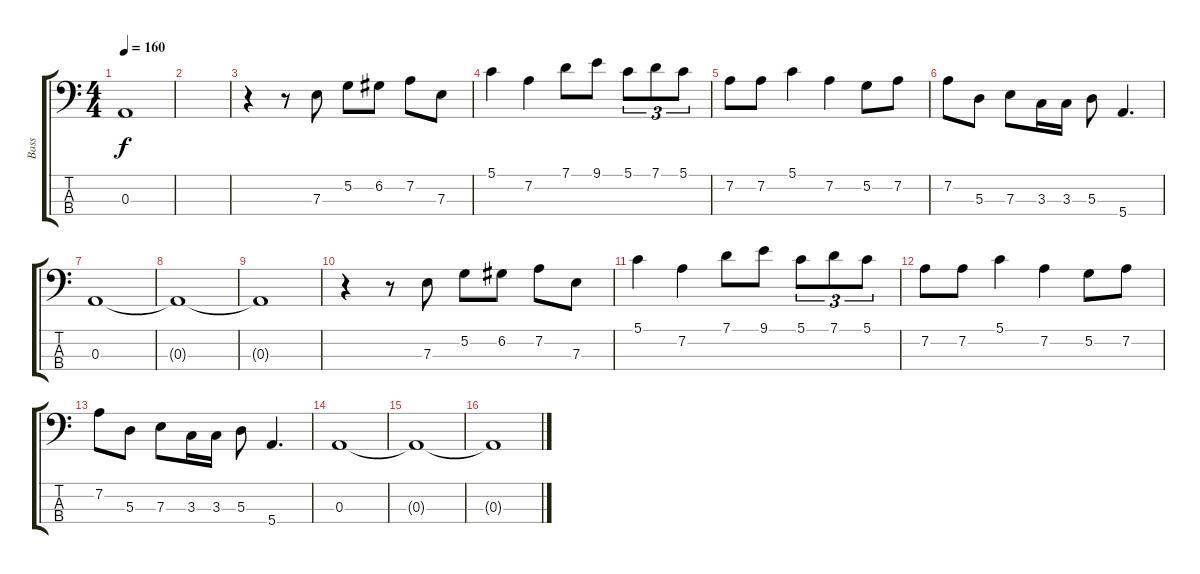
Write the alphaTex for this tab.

\track ("Bass" "Bass") {instrument electricbasspick}
\staff {score tabs}
\tuning (G2 D2 A1 E1) {hide}
\ts (4 4)
\tempo 160
\clef f4
\ks c
0.3{t}.1{dy f} |
|
r.4 r.8 7.3.8 5.2.8 6.2.8 7.2.8 7.3.8 |
5.1.4 7.2.4 7.1.8 9.1.8 5.1.8{tu (3 2)} 7.1.8{tu (3 2)} 5.1.8{tu (3 2)} |
7.2.8 7.2.8 5.1.4 7.2.4 5.2.8 7.2.8 |
7.2.8 5.3.8 7.3.8 3.3.16 3.3.16 5.3.8 5.4.4{d} |
0.3.1 |
0.3{t}.1 |
0.3{t}.1 |
r.4 r.8 7.3.8 5.2.8 6.2.8 7.2.8 7.3.8 |
5.1.4 7.2.4 7.1.8 9.1.8 5.1.8{tu (3 2)} 7.1.8{tu (3 2)} 5.1.8{tu (3 2)} |
7.2.8 7.2.8 5.1.4 7.2.4 5.2.8 7.2.8 |
7.2.8 5.3.8 7.3.8 3.3.16 3.3.16 5.3.8 5.4.4{d} |
0.3.1 |
0.3{t}.1 |
0.3{t}.1
